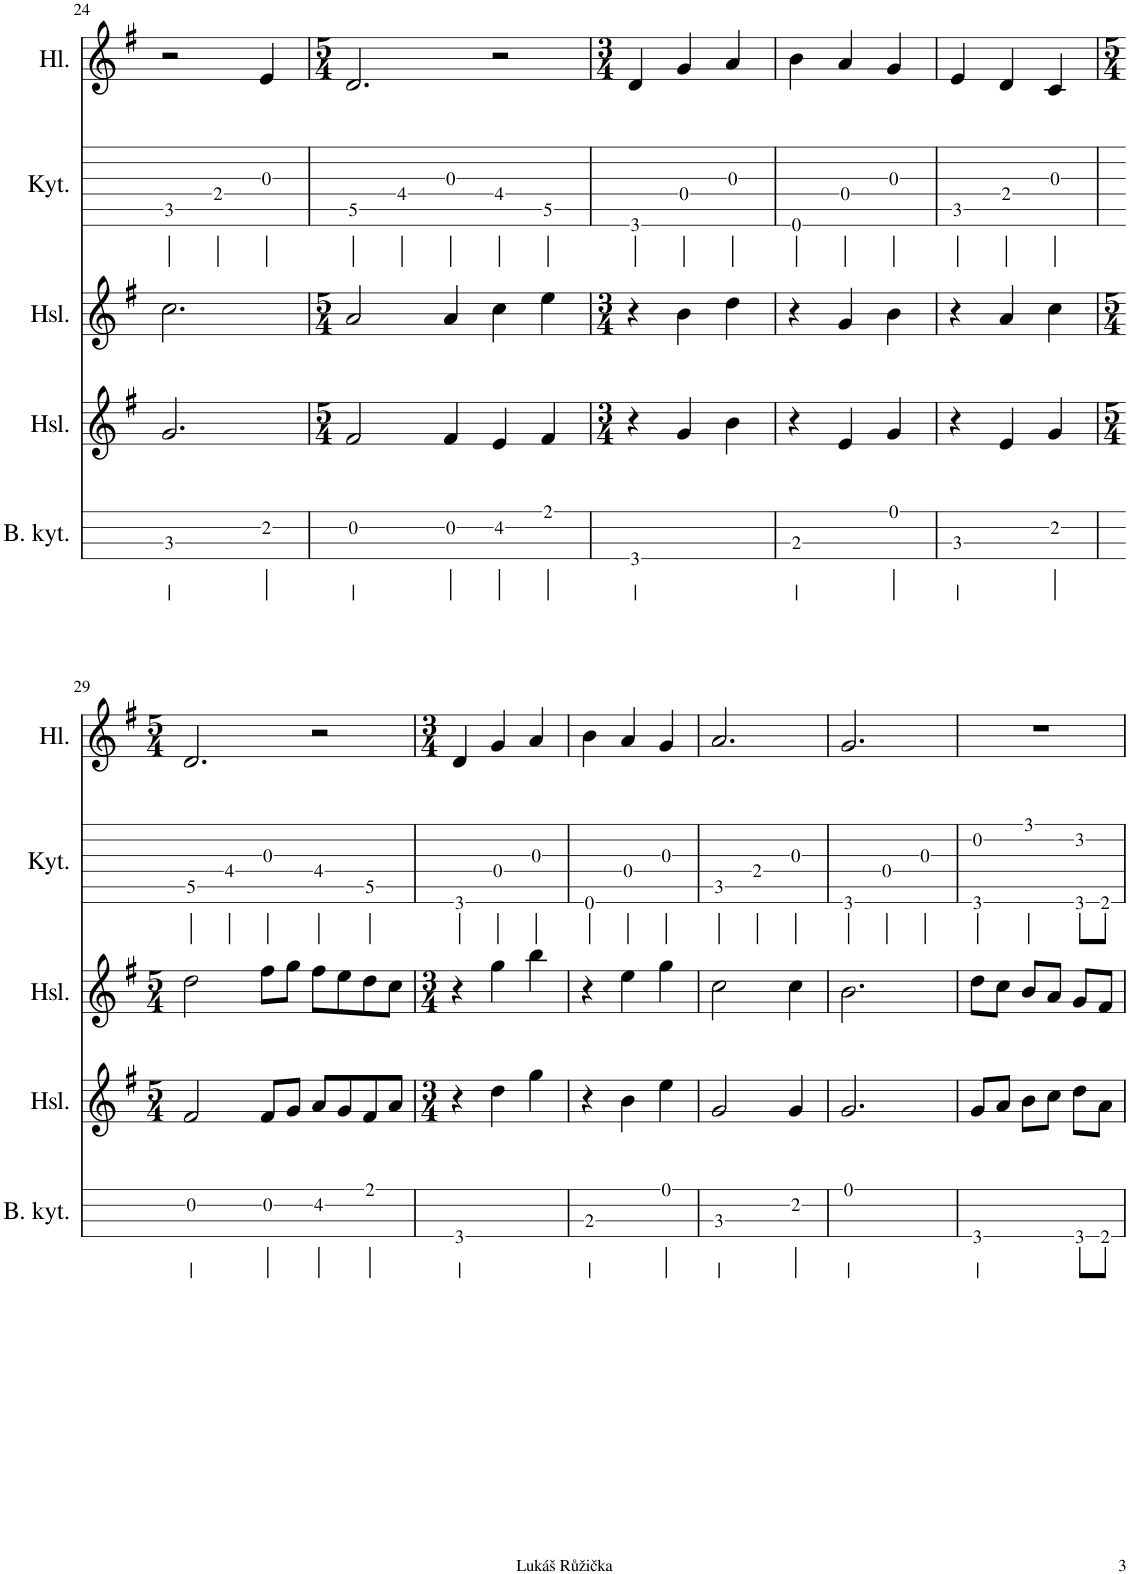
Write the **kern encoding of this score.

**kern	**kern	**kern	**kern	**kern
*part5	*part4	*part3	*part2	*part1
*staff5	*staff4	*staff3	*staff2	*staff1
*I"Basová kytara	*I"Housle	*I"Housle	*I"Akustická kytara	*I"Hlas
*I'B. kyt.	*I'Hsl.	*I'Hsl.	*I'Kyt.	*I'Hl.
!!LO:PB:g=z
*	*clefG2	*clefG2	*	*clefG2
*k[f#]	*k[f#]	*k[f#]	*k[f#]	*k[f#]
*M3/4	*M3/4	*M3/4	*M3/4	*M3/4
=24	=24	=24	=24	=24
2CC\	2.g/	2.cc\	4C\	2r
.	.	.	4E\	.
4EE\	.	.	4G\	4e/
=25	=25	=25	=25	=25
*M5/4	*M5/4	*M5/4	*M5/4	*M5/4
2DD\	2f#/	2a/	4D\	2.d/
.	.	.	4F#\	.
4DD\	4f#/	4a/	4G\	.
4FF#\	4e/	4cc\	4F#\	2r
4AA\	4f#/	4ee\	4D\	.
=26	=26	=26	=26	=26
*M3/4	*M3/4	*M3/4	*M3/4	*M3/4
2GGG\	4r	4r	4GG\	4d/
.	4g/	4b\	4D\	4g/
4r	4b\	4dd\	4G\	4a/
=27	=27	=27	=27	=27
2BBB\	4r	4r	4EE\	4b\
.	4e/	4g/	4D\	4a/
4GG\	4g/	4b\	4G\	4g/
=28	=28	=28	=28	=28
2CC\	4r	4r	4C\	4e/
.	4e/	4a/	4E\	4d/
4EE\	4g/	4cc\	4G\	4c/
!!LO:LB:g=z
=29	=29	=29	=29	=29
*M5/4	*M5/4	*M5/4	*M5/4	*M5/4
2DD\	2f#/	2dd\	4D\	2.d/
.	.	.	4F#\	.
4DD\	8f#/L	8ff#\L	4G\	.
.	8g/J	8gg\J	.	.
4FF#\	8a/L	8ff#\L	4F#\	2r
.	8g/	8ee\	.	.
4AA\	8f#/	8dd\	4D\	.
.	8a/J	8cc\J	.	.
=30	=30	=30	=30	=30
*M3/4	*M3/4	*M3/4	*M3/4	*M3/4
2GGG\	4r	4r	4GG\	4d/
.	4dd\	4gg\	4D\	4g/
4r	4gg\	4bb\	4G\	4a/
=31	=31	=31	=31	=31
2BBB\	4r	4r	4EE\	4b\
.	4b\	4ee\	4D\	4a/
4GG\	4ee\	4gg\	4G\	4g/
=32	=32	=32	=32	=32
2CC\	2g/	2cc\	4C\	2.a/
.	.	.	4E\	.
4EE\	4g/	4cc\	4G\	.
=33	=33	=33	=33	=33
2GG\	2.g/	2.b\	4GG\	2.g/
.	.	.	4D\	.
4r	.	.	4G\	.
=34	=34	=34	=34	=34
2GGG\	8g/L	8dd\L	4GG\ 4B\	2.r
.	8a/J	8cc\J	.	.
.	8b\L	8b/L	4g\	.
.	8cc\J	8a/J	.	.
8GGG\L	8dd\L	8g/L	8GG\ 8d\L	.
8FFF#\J	8a\J	8f#/J	8FF#\J	.
=	=	=	=	=
*-	*-	*-	*-	*-
